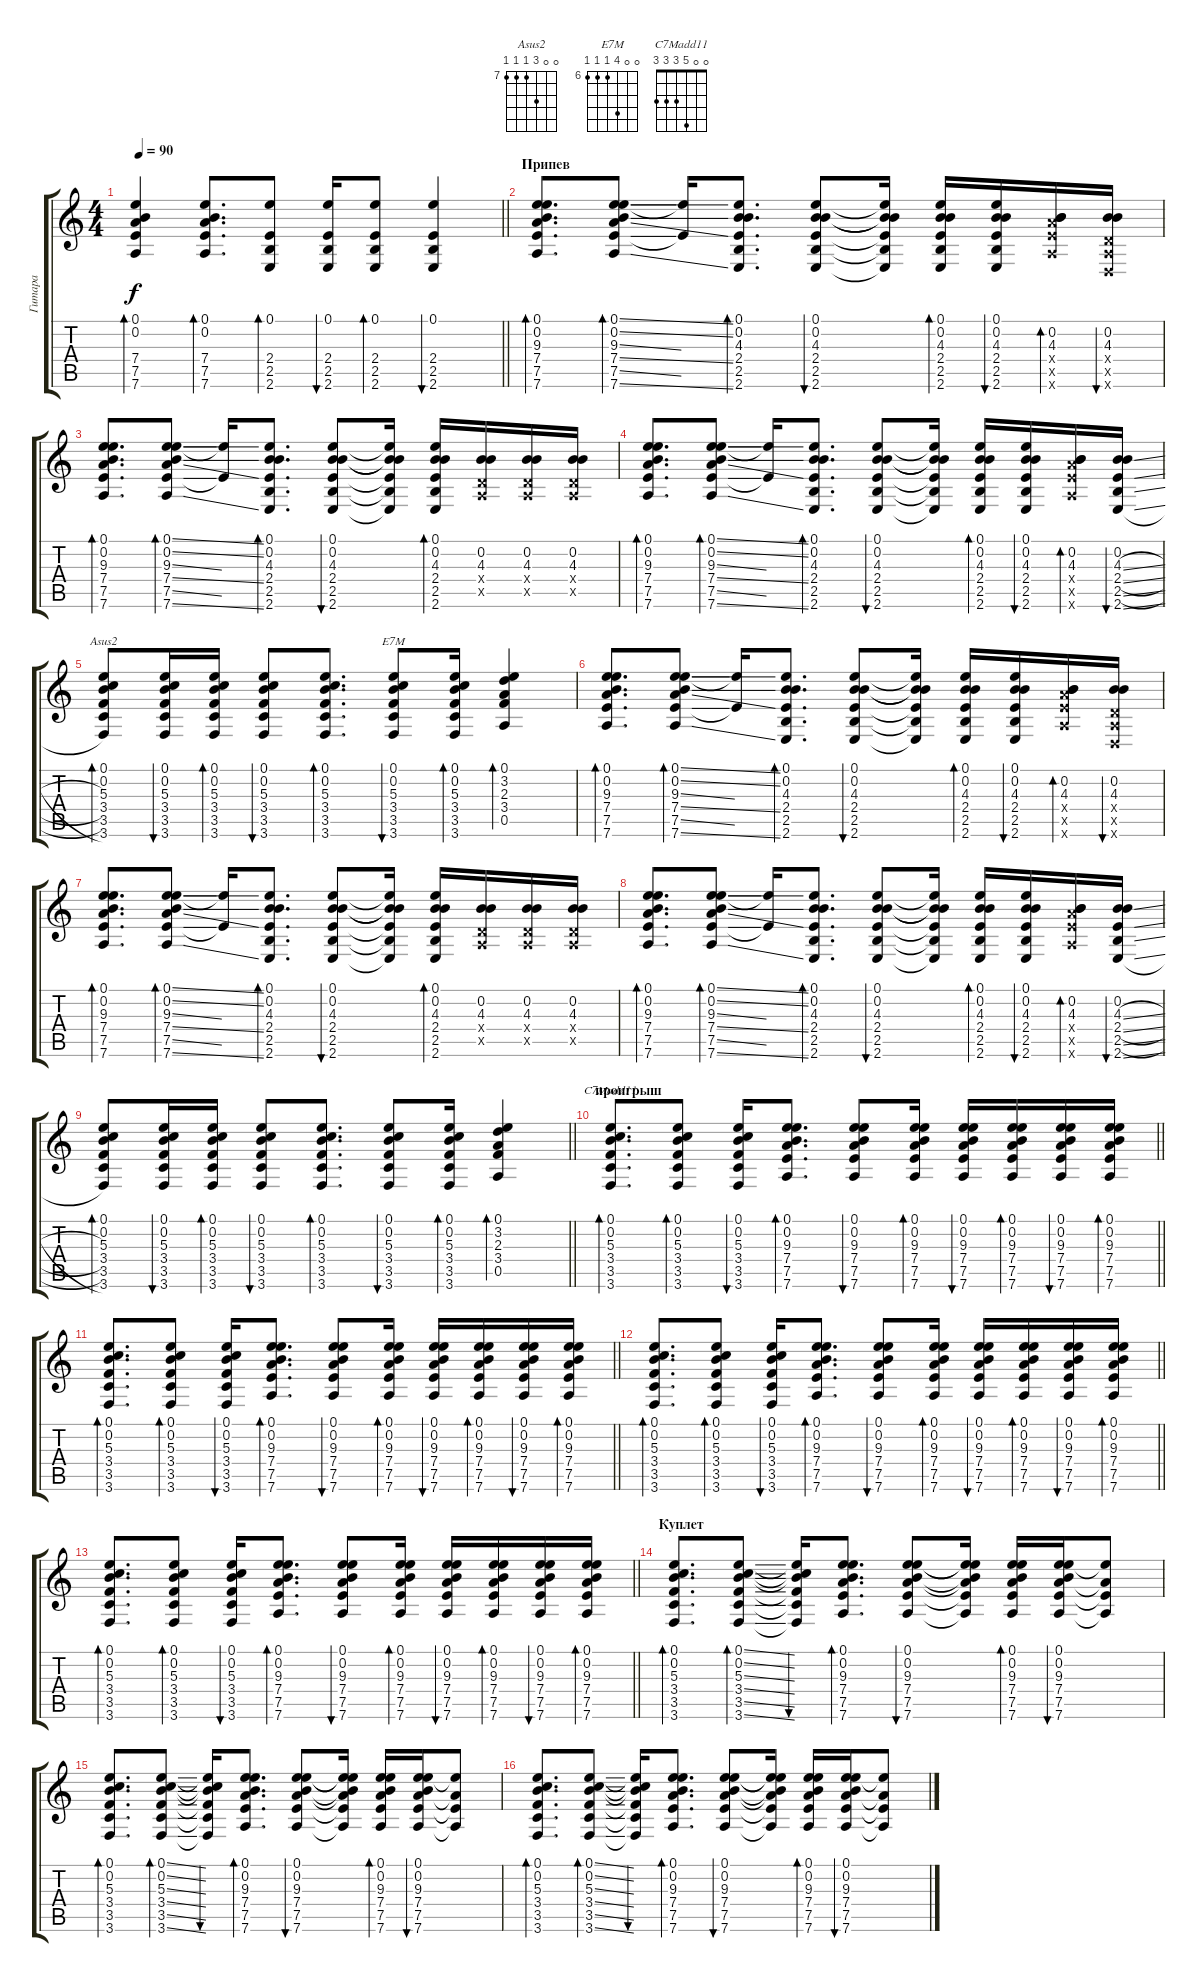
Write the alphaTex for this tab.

\track ("Гитара" "Гитара") {instrument acousticguitarsteel}
\staff {score tabs}
\tuning (E4 B3 G3 D3 A2 D2) {hide}
\chord ("Asus2" 0 0 9 7 7 7) {firstfret 7}
\chord ("E7M" 0 0 9 6 6 6) {firstfret 6}
\chord ("C7Madd11" 0 0 5 3 3 3)
\ts (4 4)
\tempo 90
\clef g2
\barLineRight lightlight
\ks c
(0.1 0.2 7.4 7.5 7.6).4{bd 60 dy f} (0.1 0.2 7.4 7.5 7.6).8{d bd 60} (0.1 2.4 2.5 2.6).8{bd 60} (0.1 2.4 2.5 2.6).16{bu 60} (0.1 2.4 2.5 2.6).8{bd 60} (0.1 2.4 2.5 2.6).4{bu 60} |
\section ("" "Припев")
(0.1 0.2 9.3 7.4 7.5 7.6).8{d bd 60} (0.1{ss} 0.2{ss} 9.3{ss} 7.4{ss} 7.5{ss} 7.6{ss}).8{bd 60} (9.3{t} 7.5{t}).16 (0.1 0.2 4.3 2.4 2.5 2.6).8{d bd 60} (0.1 0.2 4.3 2.4 2.5 2.6).8{bu 60} (0.1{t} 0.2{t} 4.3{t} 2.4{t} 2.5{t} 2.6{t}).16 (0.1 0.2 4.3 2.4 2.5 2.6).16{bd 60} (0.1 0.2 4.3 2.4 2.5 2.6).16{bu 60} (0.2 4.3 7.4{x} 7.5{x} 7.6{x}).16{bd 60} (0.2 4.3 0.4{x} 0.5{x} 0.6{x}).16{bu 60} |
(0.1 0.2 9.3 7.4 7.5 7.6).8{d bd 60} (0.1{ss} 0.2{ss} 9.3{ss} 7.4{ss} 7.5{ss} 7.6{ss}).8{bd 60} (9.3{t} 7.5{t}).16 (0.1 0.2 4.3 2.4 2.5 2.6).8{d bd 60} (0.1 0.2 4.3 2.4 2.5 2.6).8{bu 60} (0.1{t} 0.2{t} 4.3{t} 2.4{t} 2.5{t} 2.6{t}).16 (0.1 0.2 4.3 2.4 2.5 2.6).16{bd 60} (0.2 4.3 0.4{x} 0.5{x}).16 (0.2 4.3 0.4{x} 0.5{x}).16 (0.2 4.3 0.4{x} 0.5{x}).16 |
(0.1 0.2 9.3 7.4 7.5 7.6).8{d bd 60} (0.1{ss} 0.2{ss} 9.3{ss} 7.4{ss} 7.5{ss} 7.6{ss}).8{bd 60} (9.3{t} 7.5{t}).16 (0.1 0.2 4.3 2.4 2.5 2.6).8{d bd 60} (0.1 0.2 4.3 2.4 2.5 2.6).8{bu 60} (0.1{t} 0.2{t} 4.3{t} 2.4{t} 2.5{t} 2.6{t}).16 (0.1 0.2 4.3 2.4 2.5 2.6).16{bd 60} (0.1 0.2 4.3 2.4 2.5 2.6).16{bu 60} (0.2 4.3 7.4{x} 7.5{x} 7.6{x}).16{bd 60} (0.2 4.3{sl} 2.4{sl} 2.5{sl} 2.6{sl}).16{bu 60} |
(0.1 0.2 5.3 3.4 3.5 3.6).8{bd 60 ch "Asus2"} (0.1 0.2 5.3 3.4 3.5 3.6).16{bu 60} (0.1 0.2 5.3 3.4 3.5 3.6).16{bd 60} (0.1 0.2 5.3 3.4 3.5 3.6).8{bu 60} (0.1 0.2 5.3 3.4 3.5 3.6).8{d bd 60} (0.1 0.2 5.3 3.4 3.5 3.6).8{bu 60 ch "E7M"} (0.1 0.2 5.3 3.4 3.5 3.6).16{bd 60} (0.1 3.2 2.3 3.4 0.5).4{bd 60} |
(0.1 0.2 9.3 7.4 7.5 7.6).8{d bd 60} (0.1{ss} 0.2{ss} 9.3{ss} 7.4{ss} 7.5{ss} 7.6{ss}).8{bd 60} (9.3{t} 7.5{t}).16 (0.1 0.2 4.3 2.4 2.5 2.6).8{d bd 60} (0.1 0.2 4.3 2.4 2.5 2.6).8{bu 60} (0.1{t} 0.2{t} 4.3{t} 2.4{t} 2.5{t} 2.6{t}).16 (0.1 0.2 4.3 2.4 2.5 2.6).16{bd 60} (0.1 0.2 4.3 2.4 2.5 2.6).16{bu 60} (0.2 4.3 7.4{x} 7.5{x} 7.6{x}).16{bd 60} (0.2 4.3 0.4{x} 0.5{x} 0.6{x}).16{bu 60} |
(0.1 0.2 9.3 7.4 7.5 7.6).8{d bd 60} (0.1{ss} 0.2{ss} 9.3{ss} 7.4{ss} 7.5{ss} 7.6{ss}).8{bd 60} (9.3{t} 7.5{t}).16 (0.1 0.2 4.3 2.4 2.5 2.6).8{d bd 60} (0.1 0.2 4.3 2.4 2.5 2.6).8{bu 60} (0.1{t} 0.2{t} 4.3{t} 2.4{t} 2.5{t} 2.6{t}).16 (0.1 0.2 4.3 2.4 2.5 2.6).16{bd 60} (0.2 4.3 0.4{x} 0.5{x}).16 (0.2 4.3 0.4{x} 0.5{x}).16 (0.2 4.3 0.4{x} 0.5{x}).16 |
(0.1 0.2 9.3 7.4 7.5 7.6).8{d bd 60} (0.1{ss} 0.2{ss} 9.3{ss} 7.4{ss} 7.5{ss} 7.6{ss}).8{bd 60} (9.3{t} 7.5{t}).16 (0.1 0.2 4.3 2.4 2.5 2.6).8{d bd 60} (0.1 0.2 4.3 2.4 2.5 2.6).8{bu 60} (0.1{t} 0.2{t} 4.3{t} 2.4{t} 2.5{t} 2.6{t}).16 (0.1 0.2 4.3 2.4 2.5 2.6).16{bd 60} (0.1 0.2 4.3 2.4 2.5 2.6).16{bu 60} (0.2 4.3 7.4{x} 7.5{x} 7.6{x}).16{bd 60} (0.2 4.3{sl} 2.4{sl} 2.5{sl} 2.6{sl}).16{bu 60} |
\barLineRight lightlight
(0.1 0.2 5.3 3.4 3.5 3.6).8{bd 60} (0.1 0.2 5.3 3.4 3.5 3.6).16{bu 60} (0.1 0.2 5.3 3.4 3.5 3.6).16{bd 60} (0.1 0.2 5.3 3.4 3.5 3.6).8{bu 60} (0.1 0.2 5.3 3.4 3.5 3.6).8{d bd 60} (0.1 0.2 5.3 3.4 3.5 3.6).8{bu 60} (0.1 0.2 5.3 3.4 3.5 3.6).16{bd 60} (0.1 3.2 2.3 3.4 0.5).4{bd 60} |
\section ("" "проигрыш")
\barLineRight lightlight
(0.1 0.2 5.3 3.4 3.5 3.6).8{d bd 60 ch "C7Madd11"} (0.1 0.2 5.3 3.4 3.5 3.6).8{bd 60} (0.1 0.2 5.3 3.4 3.5 3.6).16{bu 60} (0.1 0.2 9.3 7.4 7.5 7.6).8{d bd 60} (0.1 0.2 9.3 7.4 7.5 7.6).8{bu 60} (0.1 0.2 9.3 7.4 7.5 7.6).16{bd 60} (0.1 0.2 9.3 7.4 7.5 7.6).16{bu 60} (0.1 0.2 9.3 7.4 7.5 7.6).16{bd 60} (0.1 0.2 9.3 7.4 7.5 7.6).16{bu 60} (0.1 0.2 9.3 7.4 7.5 7.6).16{bd 60} |
\barLineRight lightlight
(0.1 0.2 5.3 3.4 3.5 3.6).8{d bd 60} (0.1 0.2 5.3 3.4 3.5 3.6).8{bd 60} (0.1 0.2 5.3 3.4 3.5 3.6).16{bu 60} (0.1 0.2 9.3 7.4 7.5 7.6).8{d bd 60} (0.1 0.2 9.3 7.4 7.5 7.6).8{bu 60} (0.1 0.2 9.3 7.4 7.5 7.6).16{bd 60} (0.1 0.2 9.3 7.4 7.5 7.6).16{bu 60} (0.1 0.2 9.3 7.4 7.5 7.6).16{bd 60} (0.1 0.2 9.3 7.4 7.5 7.6).16{bu 60} (0.1 0.2 9.3 7.4 7.5 7.6).16{bd 60} |
\barLineRight lightlight
(0.1 0.2 5.3 3.4 3.5 3.6).8{d bd 60} (0.1 0.2 5.3 3.4 3.5 3.6).8{bd 60} (0.1 0.2 5.3 3.4 3.5 3.6).16{bu 60} (0.1 0.2 9.3 7.4 7.5 7.6).8{d bd 60} (0.1 0.2 9.3 7.4 7.5 7.6).8{bu 60} (0.1 0.2 9.3 7.4 7.5 7.6).16{bd 60} (0.1 0.2 9.3 7.4 7.5 7.6).16{bu 60} (0.1 0.2 9.3 7.4 7.5 7.6).16{bd 60} (0.1 0.2 9.3 7.4 7.5 7.6).16{bu 60} (0.1 0.2 9.3 7.4 7.5 7.6).16{bd 60} |
\barLineRight lightlight
(0.1 0.2 5.3 3.4 3.5 3.6).8{d bd 60} (0.1 0.2 5.3 3.4 3.5 3.6).8{bd 60} (0.1 0.2 5.3 3.4 3.5 3.6).16{bu 60} (0.1 0.2 9.3 7.4 7.5 7.6).8{d bd 60} (0.1 0.2 9.3 7.4 7.5 7.6).8{bu 60} (0.1 0.2 9.3 7.4 7.5 7.6).16{bd 60} (0.1 0.2 9.3 7.4 7.5 7.6).16{bu 60} (0.1 0.2 9.3 7.4 7.5 7.6).16{bd 60} (0.1 0.2 9.3 7.4 7.5 7.6).16{bu 60} (0.1 0.2 9.3 7.4 7.5 7.6).16{bd 60} |
\section ("" "Куплет")
(0.1 0.2 5.3 3.4 3.5 3.6).8{d bd 60} (0.1{ss} 0.2{ss} 5.3{ss} 3.4{ss} 3.5{ss} 3.6{ss}).8{bd 60} (0.1{t} 0.2{t} 5.3{t} 3.4{t} 3.5{t} 3.6{t}).16{bu 60} (0.1 0.2 9.3 7.4 7.5 7.6).8{d bd 60} (0.1 0.2 9.3 7.4 7.5 7.6).8{bu 60} (0.1{t} 0.2{t} 9.3{t} 7.4{t} 7.5{t} 7.6{t}).16 (0.1 0.2 9.3 7.4 7.5 7.6).16{bd 60} (0.1 0.2 9.3 7.4 7.5 7.6).16{bu 60} (9.3{t} 7.4{t} 7.5{t} 7.6{t}).8 |
(0.1 0.2 5.3 3.4 3.5 3.6).8{d bd 60} (0.1{ss} 0.2{ss} 5.3{ss} 3.4{ss} 3.5{ss} 3.6{ss}).8{bd 60} (0.1{t} 0.2{t} 5.3{t} 3.4{t} 3.5{t} 3.6{t}).16{bu 60} (0.1 0.2 9.3 7.4 7.5 7.6).8{d bd 60} (0.1 0.2 9.3 7.4 7.5 7.6).8{bu 60} (0.1{t} 0.2{t} 9.3{t} 7.4{t} 7.5{t} 7.6{t}).16 (0.1 0.2 9.3 7.4 7.5 7.6).16{bd 60} (0.1 0.2 9.3 7.4 7.5 7.6).16{bu 60} (9.3{t} 7.4{t} 7.5{t} 7.6{t}).8 |
(0.1 0.2 5.3 3.4 3.5 3.6).8{d bd 60} (0.1{ss} 0.2{ss} 5.3{ss} 3.4{ss} 3.5{ss} 3.6{ss}).8{bd 60} (0.1{t} 0.2{t} 5.3{t} 3.4{t} 3.5{t} 3.6{t}).16{bu 60} (0.1 0.2 9.3 7.4 7.5 7.6).8{d bd 60} (0.1 0.2 9.3 7.4 7.5 7.6).8{bu 60} (0.1{t} 0.2{t} 9.3{t} 7.4{t} 7.5{t} 7.6{t}).16 (0.1 0.2 9.3 7.4 7.5 7.6).16{bd 60} (0.1 0.2 9.3 7.4 7.5 7.6).16{bu 60} (9.3{t} 7.4{t} 7.5{t} 7.6{t}).8
